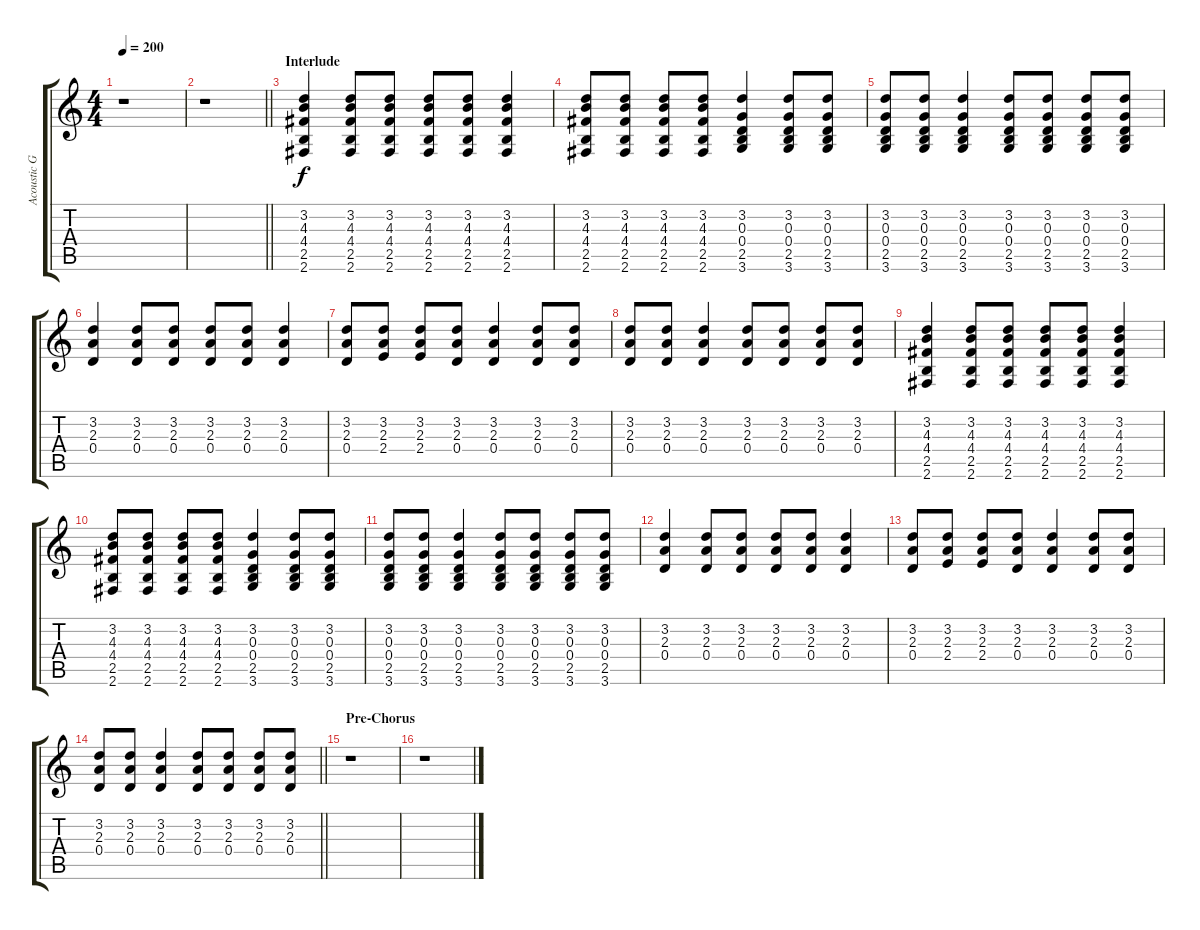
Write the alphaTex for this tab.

\track ("Acoustic Guitar" "Acoustic G") {instrument acousticguitarsteel}
\staff {score tabs}
\tuning (E4 B3 G3 D3 A2 E2) {hide}
\ts (4 4)
\tempo 200
\clef g2
\ks c
r.1{dy f} |
\barLineRight lightlight
r.1 |
\section ("" "Interlude")
(3.2 4.3 4.4 2.5 2.6).4{instrument acousticguitarsteel} (3.2 4.3 4.4 2.5 2.6).8 (3.2 4.3 4.4 2.5 2.6).8 (3.2 4.3 4.4 2.5 2.6).8 (3.2 4.3 4.4 2.5 2.6).8 (3.2 4.3 4.4 2.5 2.6).4 |
(3.2 4.3 4.4 2.5 2.6).8 (3.2 4.3 4.4 2.5 2.6).8 (3.2 4.3 4.4 2.5 2.6).8 (3.2 4.3 4.4 2.5 2.6).8 (3.2 0.3 0.4 2.5 3.6).4 (3.2 0.3 0.4 2.5 3.6).8 (3.2 0.3 0.4 2.5 3.6).8 |
(3.2 0.3 0.4 2.5 3.6).8 (3.2 0.3 0.4 2.5 3.6).8 (3.2 0.3 0.4 2.5 3.6).4 (3.2 0.3 0.4 2.5 3.6).8 (3.2 0.3 0.4 2.5 3.6).8 (3.2 0.3 0.4 2.5 3.6).8 (3.2 0.3 0.4 2.5 3.6).8 |
(3.2 2.3 0.4).4 (3.2 2.3 0.4).8 (3.2 2.3 0.4).8 (3.2 2.3 0.4).8 (3.2 2.3 0.4).8 (3.2 2.3 0.4).4 |
(3.2 2.3 0.4).8 (3.2 2.3 2.4).8 (3.2 2.3 2.4).8 (3.2 2.3 0.4).8 (3.2 2.3 0.4).4 (3.2 2.3 0.4).8 (3.2 2.3 0.4).8 |
(3.2 2.3 0.4).8 (3.2 2.3 0.4).8 (3.2 2.3 0.4).4 (3.2 2.3 0.4).8 (3.2 2.3 0.4).8 (3.2 2.3 0.4).8 (3.2 2.3 0.4).8 |
(3.2 4.3 4.4 2.5 2.6).4 (3.2 4.3 4.4 2.5 2.6).8 (3.2 4.3 4.4 2.5 2.6).8 (3.2 4.3 4.4 2.5 2.6).8 (3.2 4.3 4.4 2.5 2.6).8 (3.2 4.3 4.4 2.5 2.6).4 |
(3.2 4.3 4.4 2.5 2.6).8 (3.2 4.3 4.4 2.5 2.6).8 (3.2 4.3 4.4 2.5 2.6).8 (3.2 4.3 4.4 2.5 2.6).8 (3.2 0.3 0.4 2.5 3.6).4 (3.2 0.3 0.4 2.5 3.6).8 (3.2 0.3 0.4 2.5 3.6).8 |
(3.2 0.3 0.4 2.5 3.6).8 (3.2 0.3 0.4 2.5 3.6).8 (3.2 0.3 0.4 2.5 3.6).4 (3.2 0.3 0.4 2.5 3.6).8 (3.2 0.3 0.4 2.5 3.6).8 (3.2 0.3 0.4 2.5 3.6).8 (3.2 0.3 0.4 2.5 3.6).8 |
(3.2 2.3 0.4).4 (3.2 2.3 0.4).8 (3.2 2.3 0.4).8 (3.2 2.3 0.4).8 (3.2 2.3 0.4).8 (3.2 2.3 0.4).4 |
(3.2 2.3 0.4).8 (3.2 2.3 2.4).8 (3.2 2.3 2.4).8 (3.2 2.3 0.4).8 (3.2 2.3 0.4).4 (3.2 2.3 0.4).8 (3.2 2.3 0.4).8 |
\barLineRight lightlight
(3.2 2.3 0.4).8 (3.2 2.3 0.4).8 (3.2 2.3 0.4).4 (3.2 2.3 0.4).8 (3.2 2.3 0.4).8 (3.2 2.3 0.4).8 (3.2 2.3 0.4).8 |
\section ("" "Pre-Chorus")
r.1 |
r.1
